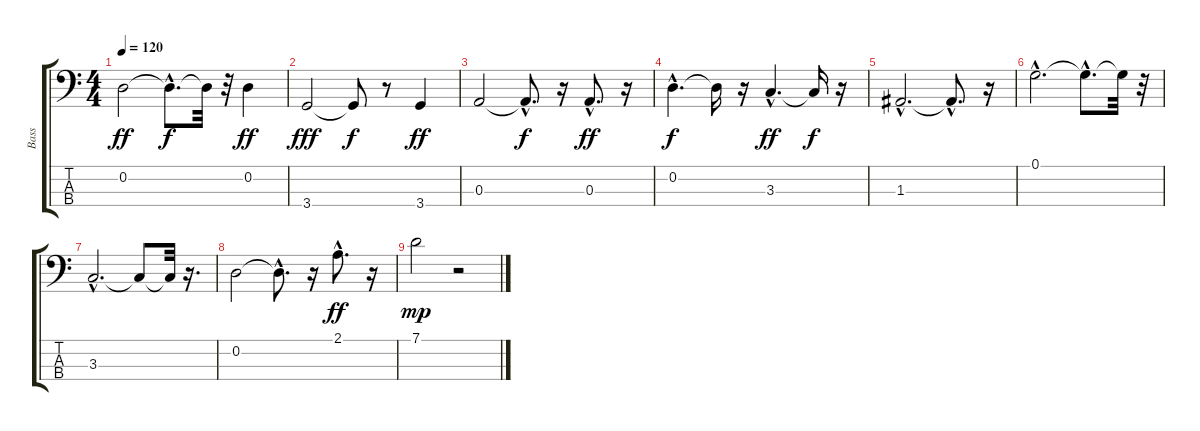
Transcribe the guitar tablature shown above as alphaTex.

\track ("Bass" "Bass") {instrument fretlessbass}
\staff {score tabs}
\tuning (G2 D2 A1 E1) {hide}
\ts (4 4)
\tempo 120
\clef f4
\ks c
0.2.2{dy ff} 0.2{hac t}.8{d dy f} 0.2{t}.32 r.32 0.2.4{dy ff} |
3.4.2{dy fff} 3.4{t}.8{dy f} r.8 3.4.4{dy ff} |
0.3.2 0.3{hac t}.8{d dy f} r.16 0.3{hac}.8{d dy ff} r.16 |
0.2{hac}.4{d dy f} 0.2{t}.16 r.16 3.3{hac}.4{d dy ff} 3.3{t}.16{dy f} r.16 |
1.3{hac}.2{d} 1.3{hac t}.8{d} r.16 |
0.1{hac}.2{d} 0.1{hac t}.8{d} 0.1{t}.32 r.32 |
3.3{hac}.2{d} 3.3{t}.8 3.3{t}.32 r.16{d} |
0.2.2 0.2{hac t}.8{d} r.16 2.1{hac}.8{d dy ff} r.16 |
7.1.2{dy mp} r.2
